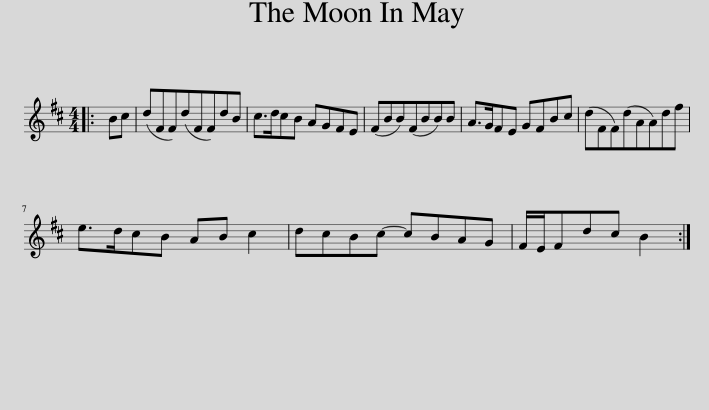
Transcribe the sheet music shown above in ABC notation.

X:1
L:1/8
M:4/4
I:linebreak $
K:Bmin
V:1 treble
V:1
|: Bc | (dFF)(dFF)dB | c>dcB AGFE | (FBB)(FBB)B | A>GFE GFBc | %5
 (dFF)(dAA)df |$ e>dcB AB c2 | dcBc- cBAG | F/E/Fdc B2 :| %9
